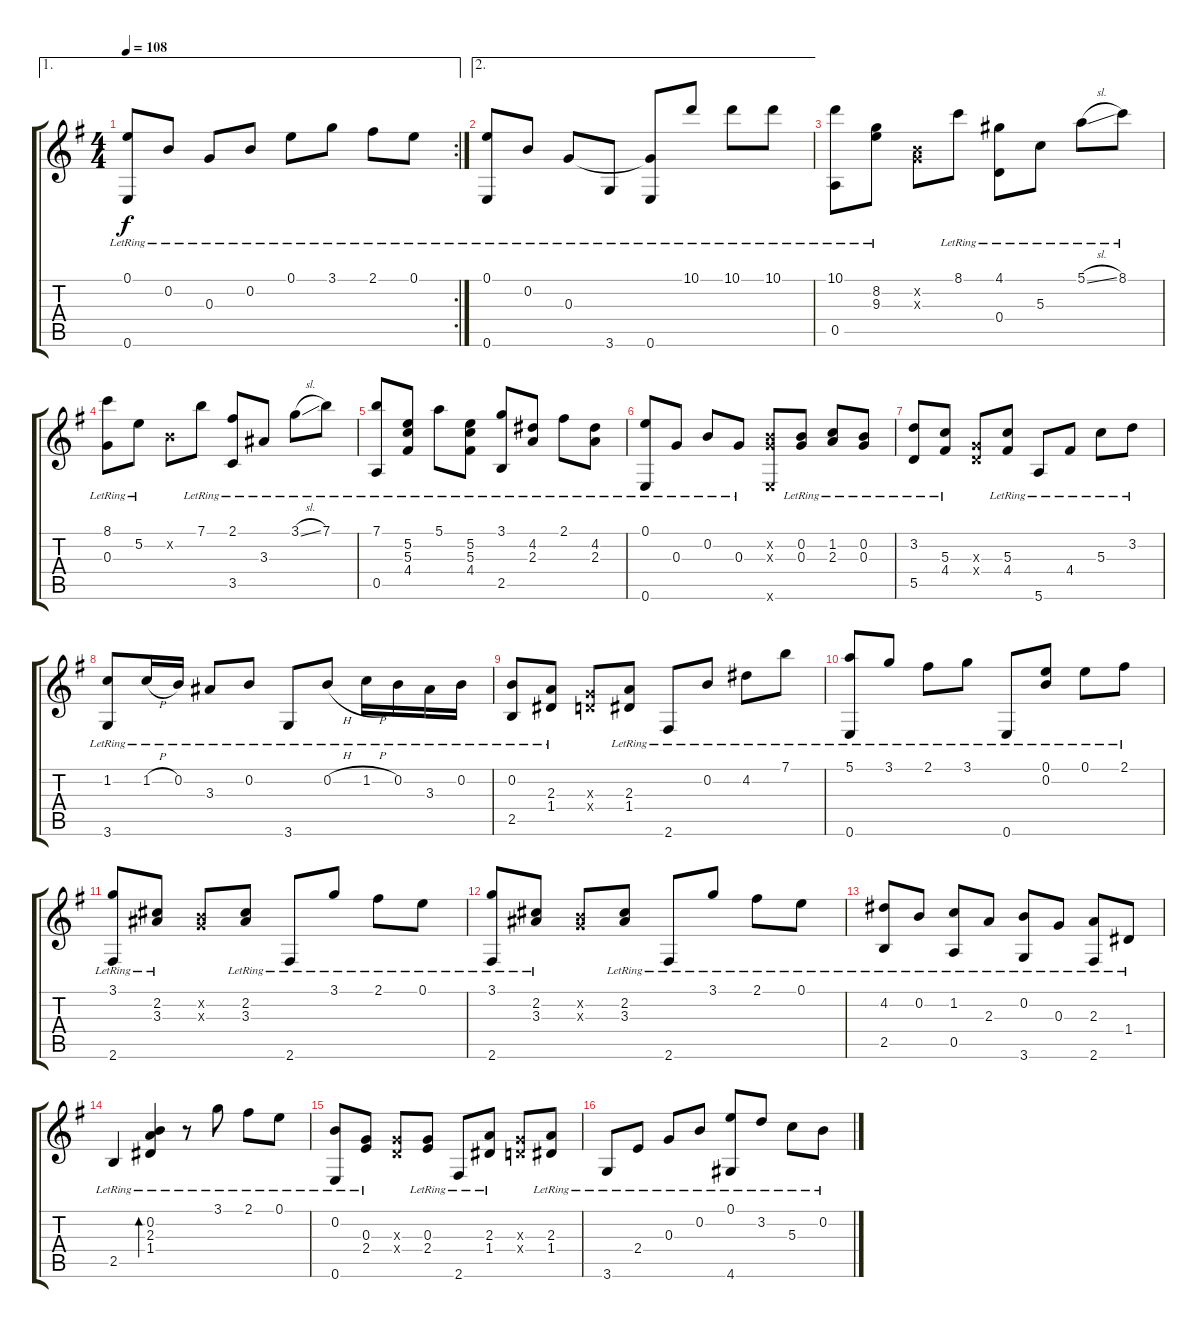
\track "" {instrument acousticguitarsteel}
\staff {score tabs}
\tuning (E4 B3 G3 D3 A2 E2) {hide}
\ae 1
\rc 2
\ts (4 4)
\tempo 108
\clef g2
\ks g
(0.1{lr} 0.6{lr}).8{dy f} 0.2{lr}.8 0.3{lr}.8 0.2{lr}.8 0.1{lr}.8 3.1{lr}.8 2.1{lr}.8 0.1{lr}.8 |
\ae 2
(0.1{lr} 0.6{lr}).8 0.2{lr}.8 0.3{lr}.8 3.6{lr}.8 (0.3{t} 0.6{lr}).8 10.1{lr}.8 10.1{lr}.8 10.1{lr}.8 |
(10.1{lr} 0.5{lr}).8 (8.2{lr} 9.3{lr}).8 (0.2{x} 0.3{x}).8 8.1{lr}.8 (4.1{lr} 0.4{lr}).8 5.3{lr}.8 5.1{sl lr}.8 8.1{lr}.8 |
(8.1{lr} 0.3{lr}).8 5.2{lr}.8 0.2{x}.8 7.1{lr}.8 (2.1{lr} 3.5{lr}).8 3.3{lr}.8 3.1{sl lr}.8 7.1{lr}.8 |
(7.1{lr} 0.5{lr}).8 (5.2{lr} 5.3{lr} 4.4{lr}).8 5.1{lr}.8 (5.2{lr} 5.3{lr} 4.4{lr}).8 (3.1{lr} 2.5{lr}).8 (4.2{lr} 2.3{lr}).8 2.1{lr}.8 (4.2{lr} 2.3{lr}).8 |
(0.1{lr} 0.6{lr}).8 0.3{lr}.8 0.2{lr}.8 0.3{lr}.8 (0.2{x} 0.3{x} 0.6{x}).8 (0.2{lr} 0.3{lr}).8 (1.2{lr} 2.3{lr}).8 (0.2{lr} 0.3{lr}).8 |
(3.2{lr} 5.5{lr}).8 (5.3{lr} 4.4{lr}).8 (0.3{x} 0.4{x}).8 (5.3{lr} 4.4{lr}).8 5.6{lr}.8 4.4{lr}.8 5.3{lr}.8 3.2{lr}.8 |
(1.2{lr} 3.6{lr}).8 1.2{h lr}.16 0.2{lr}.16 3.3{lr}.8 0.2{lr}.8 3.6{lr}.8 0.2{h lr}.8 1.2{h lr}.16 0.2{lr}.16 3.3{lr}.16 0.2{lr}.16 |
(0.2{lr} 2.5{lr}).8 (2.3{lr} 1.4{lr}).8 (0.3{x} 0.4{x}).8 (2.3{lr} 1.4{lr}).8 2.6{lr}.8 0.2{lr}.8 4.2{lr}.8 7.1{lr}.8 |
(5.1{lr} 0.6{lr}).8 3.1{lr}.8 2.1{lr}.8 3.1{lr}.8 0.6{lr}.8 (0.1{lr} 0.2{lr}).8 0.1{lr}.8 2.1{lr}.8 |
(3.1{lr} 2.6{lr}).8 (2.2{lr} 3.3{lr}).8 (0.2{x} 0.3{x}).8 (2.2{lr} 3.3{lr}).8 2.6{lr}.8 3.1{lr}.8 2.1{lr}.8 0.1{lr}.8 |
(3.1{lr} 2.6{lr}).8 (2.2{lr} 3.3{lr}).8 (0.2{x} 0.3{x}).8 (2.2{lr} 3.3{lr}).8 2.6{lr}.8 3.1{lr}.8 2.1{lr}.8 0.1{lr}.8 |
(4.2{lr} 2.5{lr}).8 0.2{lr}.8 (1.2{lr} 0.5{lr}).8 2.3{lr}.8 (0.2{lr} 3.6{lr}).8 0.3{lr}.8 (2.3{lr} 2.6{lr}).8 1.4{lr}.8 |
2.5{lr}.4 (0.2{lr} 2.3{lr} 1.4{lr}).4{bd 480} r.8 3.1{lr}.8 2.1{lr}.8 0.1{lr}.8 |
(0.2{lr} 0.6{lr}).8 (0.3{lr} 2.4{lr}).8 (0.3{x} 0.4{x}).8 (0.3{lr} 2.4{lr}).8 2.6{lr}.8 (2.3{lr} 1.4{lr}).8 (0.3{x} 0.4{x}).8 (2.3{lr} 1.4{lr}).8 |
3.6{lr}.8 2.4{lr}.8 0.3{lr}.8 0.2{lr}.8 (0.1{lr} 4.6{lr}).8 3.2{lr}.8 5.3{lr}.8 0.2{lr}.8
